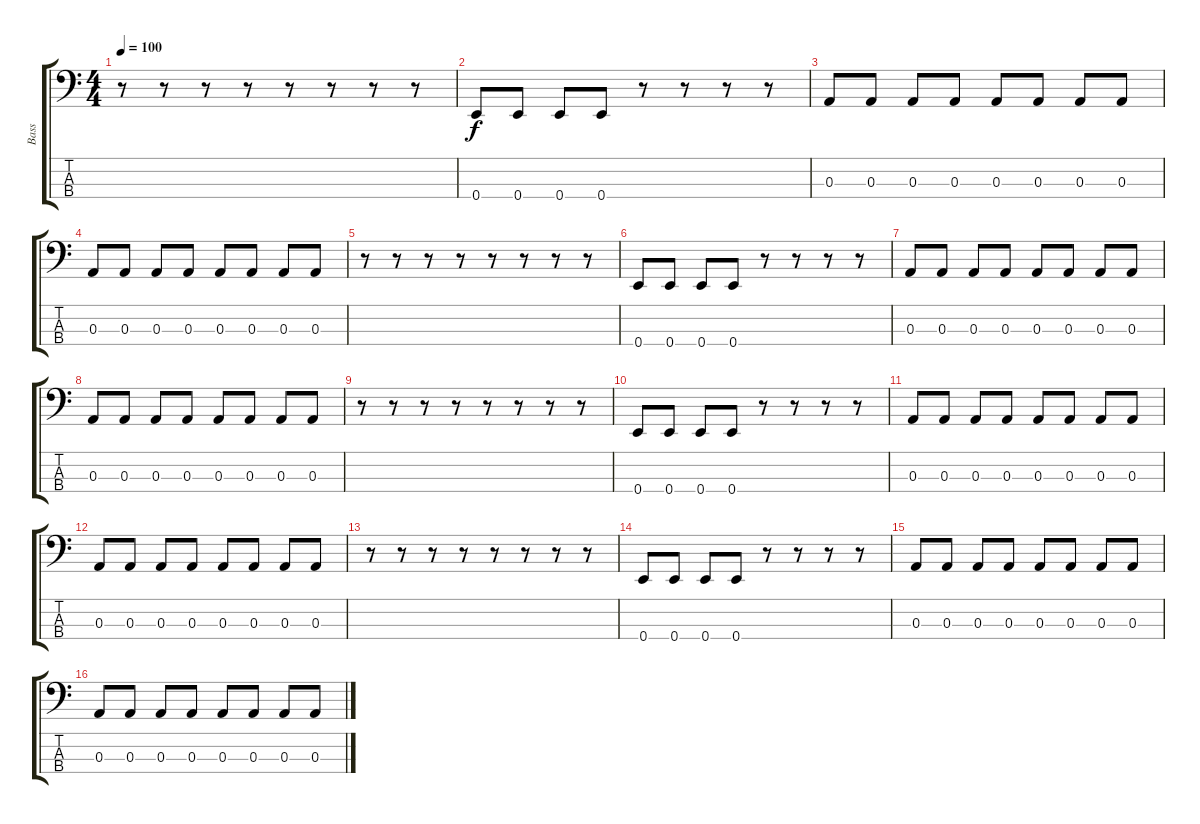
\track ("Bass" "Bass") {instrument electricbasspick}
\staff {score tabs}
\tuning (G2 D2 A1 E1) {hide}
\ts (4 4)
\tempo 100
\clef f4
\ks c
r.8{dy f} r.8 r.8 r.8 r.8 r.8 r.8 r.8 |
0.4.8 0.4.8 0.4.8 0.4.8 r.8 r.8 r.8 r.8 |
0.3.8 0.3.8 0.3.8 0.3.8 0.3.8 0.3.8 0.3.8 0.3.8 |
0.3.8 0.3.8 0.3.8 0.3.8 0.3.8 0.3.8 0.3.8 0.3.8 |
r.8 r.8 r.8 r.8 r.8 r.8 r.8 r.8 |
0.4.8 0.4.8 0.4.8 0.4.8 r.8 r.8 r.8 r.8 |
0.3.8 0.3.8 0.3.8 0.3.8 0.3.8 0.3.8 0.3.8 0.3.8 |
0.3.8 0.3.8 0.3.8 0.3.8 0.3.8 0.3.8 0.3.8 0.3.8 |
r.8 r.8 r.8 r.8 r.8 r.8 r.8 r.8 |
0.4.8 0.4.8 0.4.8 0.4.8 r.8 r.8 r.8 r.8 |
0.3.8 0.3.8 0.3.8 0.3.8 0.3.8 0.3.8 0.3.8 0.3.8 |
0.3.8 0.3.8 0.3.8 0.3.8 0.3.8 0.3.8 0.3.8 0.3.8 |
r.8 r.8 r.8 r.8 r.8 r.8 r.8 r.8 |
0.4.8 0.4.8 0.4.8 0.4.8 r.8 r.8 r.8 r.8 |
0.3.8 0.3.8 0.3.8 0.3.8 0.3.8 0.3.8 0.3.8 0.3.8 |
0.3.8 0.3.8 0.3.8 0.3.8 0.3.8 0.3.8 0.3.8 0.3.8
